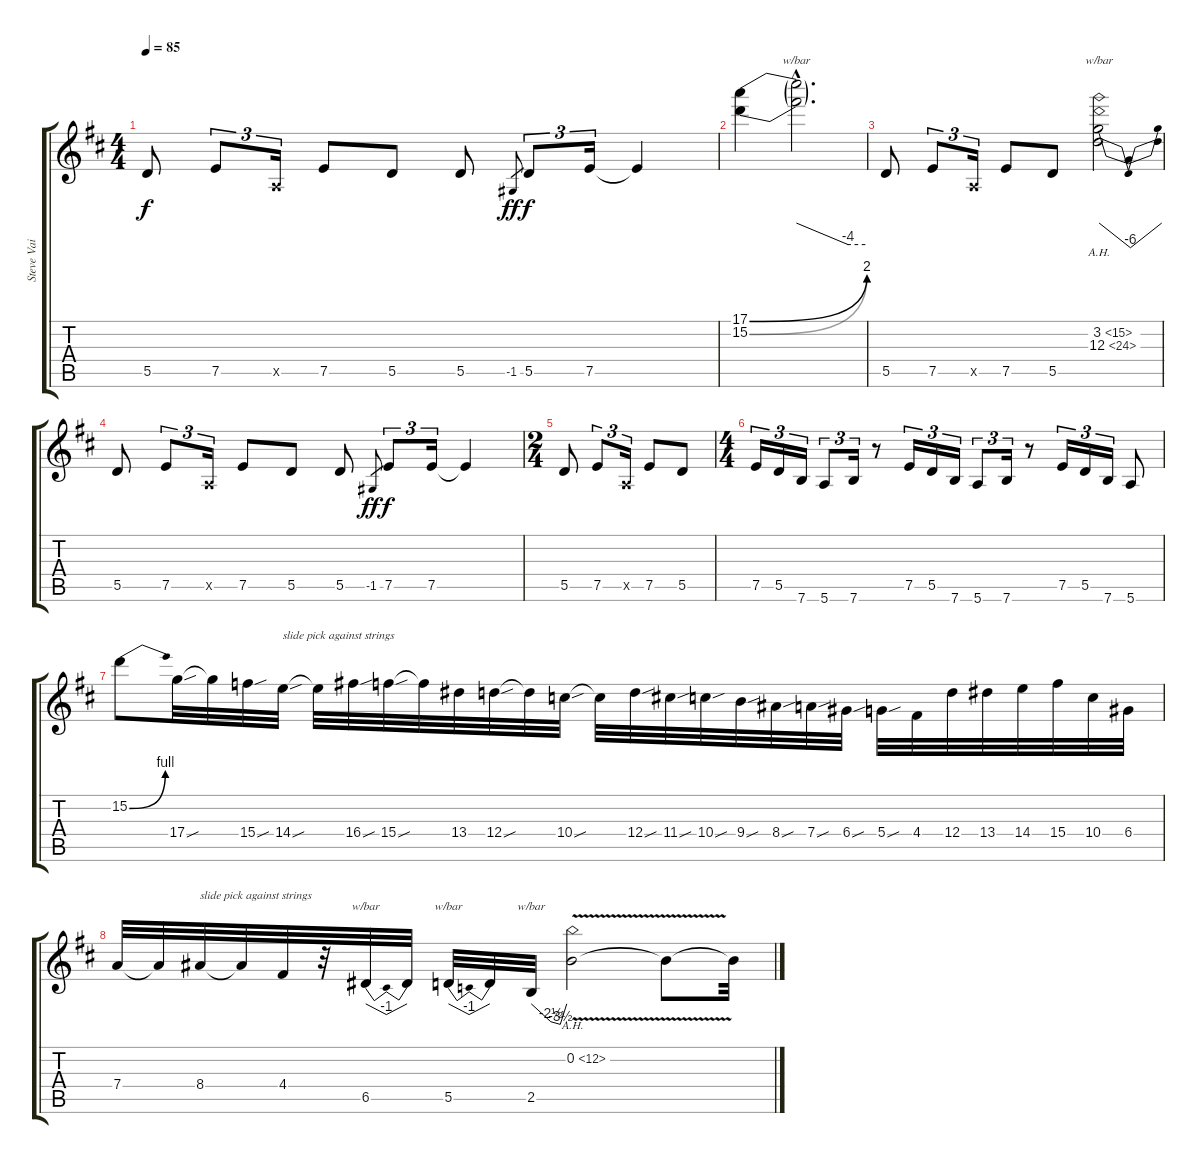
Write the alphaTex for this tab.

\track ("Steve Vai lead" "Steve Vai ") {instrument overdrivenguitar}
\staff {score tabs}
\tuning (E4 B3 G3 D3 A2 E2) {hide}
\ts (4 4)
\tempo 85
\clef g2
\ks d
5.5.8{dy f} 7.5.8{tu (3 2)} 0.5{x}.16{tu (3 2)} 7.5.8 5.5.8 5.5.8 -1.5.8{gr dy ff} 5.5.8{tu (3 2) dy f} 7.5.16{tu (3 2)} 7.5{t}.4 |
(17.1{be (bend 0 0 60 8)} 15.2{be (bend 0 0 60 8)}).4 (17.1{hac t} 15.2{hac t}).2{d tbe (custom default 0 0 45 -16 60 -16)} |
5.5.8 7.5.8{tu (3 2)} 0.5{x}.16{tu (3 2)} 7.5.8 5.5.8 (3.2{ah 12} 12.3{ah 12}).2{tbe (dip default 0 0 30 -24 60 0)} |
5.5.8 7.5.8{tu (3 2)} 0.5{x}.16{tu (3 2)} 7.5.8 5.5.8 5.5.8 -1.5.8{gr dy ff} 7.5.8{tu (3 2) dy f} 7.5.16{tu (3 2)} 7.5{t}.4 |
\ts (2 4)
5.5.8 7.5.8{tu (3 2)} 0.5{x}.16{tu (3 2)} 7.5.8 5.5.8 |
\ts (4 4)
7.5.16{tu (3 2)} 5.5.16{tu (3 2)} 7.6.16{tu (3 2)} 5.6.8{tu (3 2)} 7.6.16{tu (3 2)} r.8 7.5.16{tu (3 2)} 5.5.16{tu (3 2)} 7.6.16{tu (3 2)} 5.6.8{tu (3 2)} 7.6.16{tu (3 2)} r.8 7.5.16{tu (3 2)} 5.5.16{tu (3 2)} 7.6.16{tu (3 2)} 5.6.8 |
15.2{be (bend 0 0 60 4)}.8 17.4{sou}.32 17.4{t}.32 15.4{sou}.32 14.4{sou}.32{txt "slide pick against strings"} 14.4{t}.32 16.4{sou}.32 15.4{sou}.32 15.4{t}.32 13.4.32 12.4{sou}.32 12.4{t}.32 10.4{sou}.32 10.4{t}.32 12.4{sou}.32 11.4{sou}.32 10.4{sou}.32 9.4{sou}.32 8.4{sou}.32 7.4{sou}.32 6.4{sou}.32 5.4{sou}.32 4.4.32 12.4.32 13.4.32 14.4.32 15.4.32 10.4.32 6.4.32 |
7.4.32 7.4{t}.32 8.4.32{txt "slide pick against strings"} 8.4{t}.32 4.4.32 r.32 6.5.32{tbe (dip default 0 0 30 -4 60 0)} 6.5{t}.32 5.5.32{tbe (dip default 0 0 30 -4 60 0)} 5.5{t}.32 2.5.32{tbe (custom default 0 0 33 -10 49 -14 60 0)} 0.2{ah 12 v}.2 0.2{t}.8 0.2{t}.32
